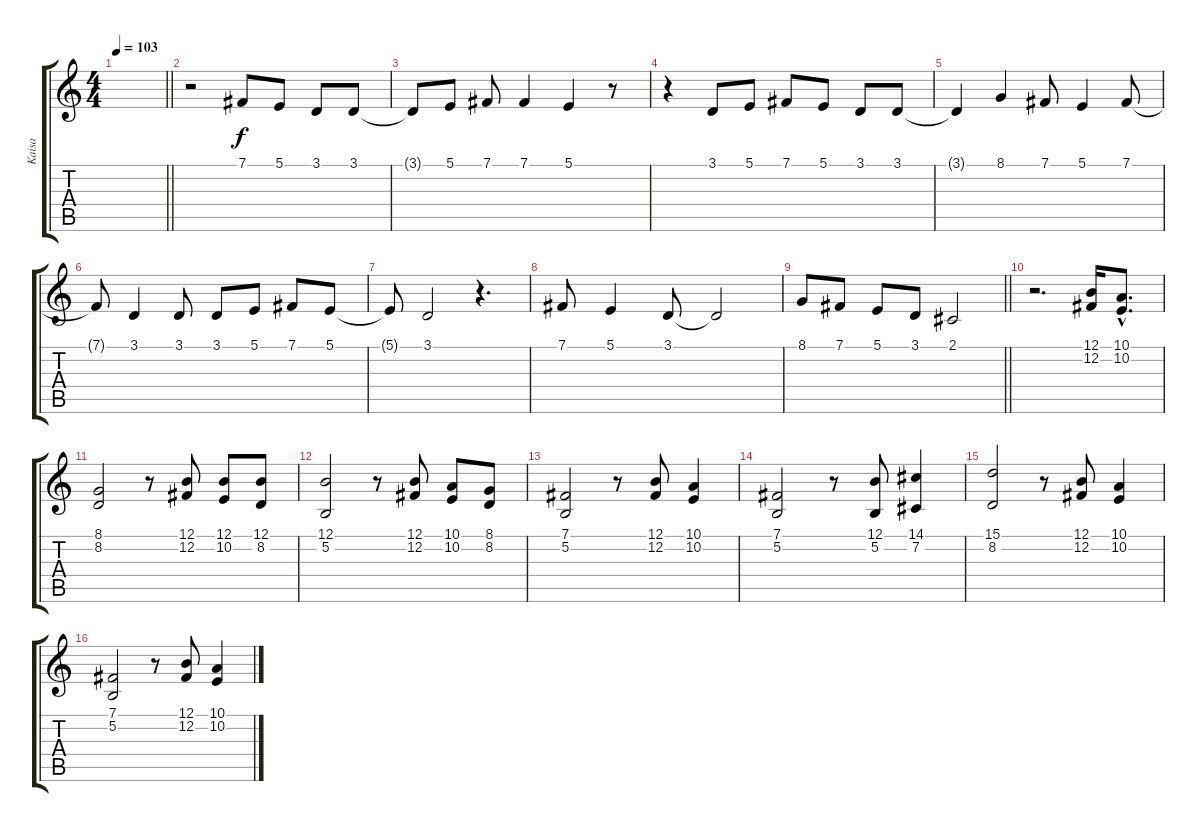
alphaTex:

\track ("Kaisa" "Kaisa") {instrument cello}
\staff {score tabs}
\tuning (B3 Gb3 D3 A2 E2 B1) {hide}
\ts (4 4)
\tempo 103
\clef g2
\barLineRight lightlight
\ks c
|
r.2 7.1.8 5.1.8 3.1.8 3.1.8 |
3.1{t}.8 5.1.8 7.1.8 7.1.4 5.1.4 r.8 |
r.4 3.1.8 5.1.8 7.1.8 5.1.8 3.1.8 3.1.8 |
3.1{t}.4 8.1.4 7.1.8 5.1.4 7.1.8 |
7.1{t}.8 3.1.4 3.1.8 3.1.8 5.1.8 7.1.8 5.1.8 |
5.1{t}.8 3.1.2 r.4{d} |
7.1.8 5.1.4 3.1.8 3.1{t}.2 |
\barLineRight lightlight
8.1.8 7.1.8 5.1.8 3.1.8 2.1.2 |
r.2{d} (12.1 12.2).16 (10.1{hac} 10.2{hac}).8{d} |
(8.1 8.2).2 r.8 (12.1 12.2).8 (12.1 10.2).8 (12.1 8.2).8 |
(12.1 5.2).2 r.8 (12.1 12.2).8 (10.1 10.2).8 (8.1 8.2).8 |
(7.1 5.2).2 r.8 (12.1 12.2).8 (10.1 10.2).4 |
(7.1 5.2).2 r.8 (12.1 5.2).8 (14.1 7.2).4 |
(15.1 8.2).2 r.8 (12.1 12.2).8 (10.1 10.2).4 |
(7.1 5.2).2 r.8 (12.1 12.2).8 (10.1 10.2).4
